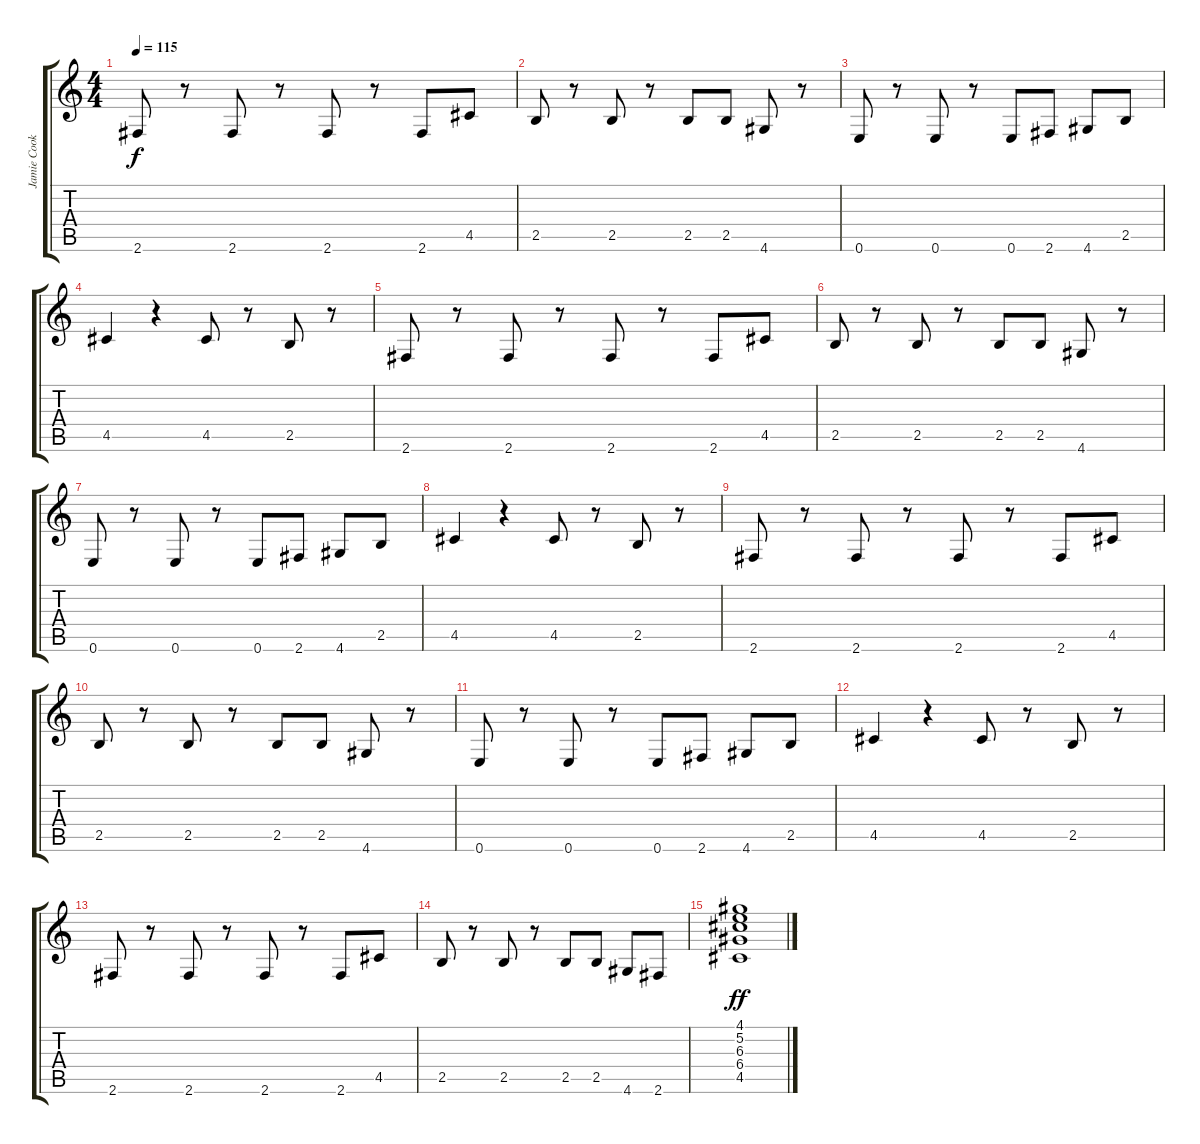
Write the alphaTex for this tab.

\track ("Jamie Cook" "Jamie Cook") {instrument electricguitarclean}
\staff {score tabs}
\tuning (E4 B3 G3 D3 A2 E2) {hide}
\ts (4 4)
\tempo 115
\clef g2
\ks c
2.6.8{dy f} r.8 2.6.8 r.8 2.6.8 r.8 2.6.8 4.5.8 |
2.5.8 r.8 2.5.8 r.8 2.5.8 2.5.8 4.6.8 r.8 |
0.6.8 r.8 0.6.8 r.8 0.6.8 2.6.8 4.6.8 2.5.8 |
4.5.4 r.4 4.5.8 r.8 2.5.8 r.8 |
2.6.8 r.8 2.6.8 r.8 2.6.8 r.8 2.6.8 4.5.8 |
2.5.8 r.8 2.5.8 r.8 2.5.8 2.5.8 4.6.8 r.8 |
0.6.8 r.8 0.6.8 r.8 0.6.8 2.6.8 4.6.8 2.5.8 |
4.5.4 r.4 4.5.8 r.8 2.5.8 r.8 |
2.6.8 r.8 2.6.8 r.8 2.6.8 r.8 2.6.8 4.5.8 |
2.5.8 r.8 2.5.8 r.8 2.5.8 2.5.8 4.6.8 r.8 |
0.6.8 r.8 0.6.8 r.8 0.6.8 2.6.8 4.6.8 2.5.8 |
4.5.4 r.4 4.5.8 r.8 2.5.8 r.8 |
2.6.8 r.8 2.6.8 r.8 2.6.8 r.8 2.6.8 4.5.8 |
2.5.8 r.8 2.5.8 r.8 2.5.8 2.5.8 4.6.8 2.6.8 |
(4.1 5.2 6.3 6.4 4.5).1{dy ff}
